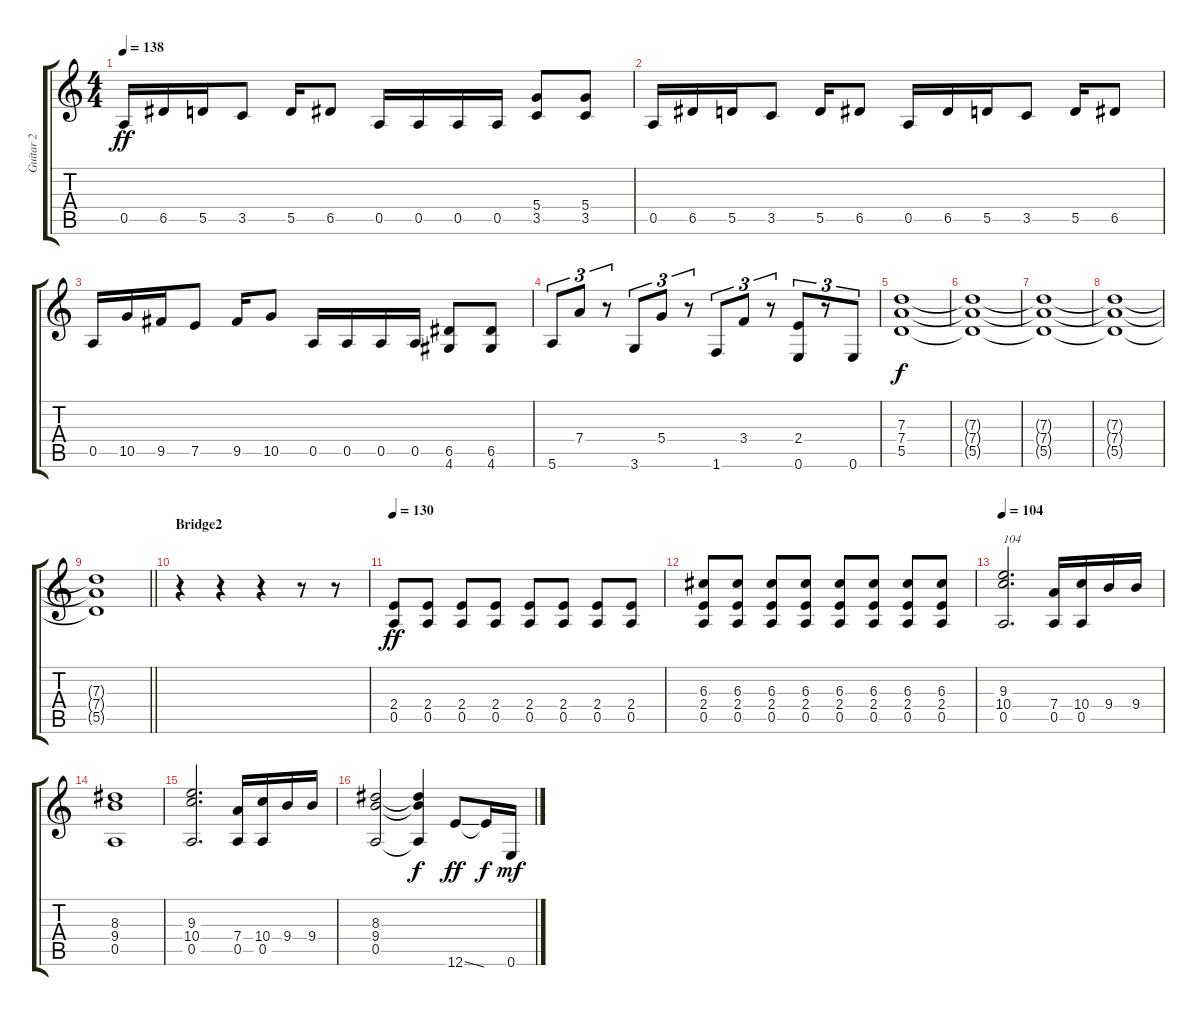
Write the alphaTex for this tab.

\track ("Guitar 2" "Guitar 2") {instrument distortionguitar}
\staff {score tabs}
\tuning (E4 B3 G3 D3 A2 E2) {hide}
\ts (4 4)
\tempo 138
\clef g2
\ks c
0.5.16{dy ff} 6.5.16 5.5.16 3.5.8 5.5.16 6.5.8 0.5.16 0.5.16 0.5.16 0.5.16 (5.4 3.5).8 (5.4 3.5).8 |
0.5.16 6.5.16 5.5.16 3.5.8 5.5.16 6.5.8 0.5.16 6.5.16 5.5.16 3.5.8 5.5.16 6.5.8 |
0.5.16 10.5.16 9.5.16 7.5.8 9.5.16 10.5.8 0.5.16 0.5.16 0.5.16 0.5.16 (6.5 4.6).8 (6.5 4.6).8 |
5.6.8{tu (3 2)} 7.4.8{tu (3 2)} r.8{tu (3 2)} 3.6.8{tu (3 2)} 5.4.8{tu (3 2)} r.8{tu (3 2)} 1.6.8{tu (3 2)} 3.4.8{tu (3 2)} r.8{tu (3 2)} (2.4 0.6).8{tu (3 2)} r.8{tu (3 2)} 0.6.8{tu (3 2)} |
(7.3 7.4 5.5).1{dy f volume 0} |
(7.3{t} 7.4{t} 5.5{t}).1 |
(7.3{t} 7.4{t} 5.5{t}).1 |
(7.3{t} 7.4{t} 5.5{t}).1 |
\barLineRight lightlight
(7.3{t} 7.4{t} 5.5{t}).1 |
\section ("" "Bridge2")
r.4 r.4 r.4 r.8 r.8 |
\tempo 130
(2.4 0.5).8{dy ff volume 13} (2.4 0.5).8 (2.4 0.5).8 (2.4 0.5).8 (2.4 0.5).8 (2.4 0.5).8 (2.4 0.5).8 (2.4 0.5).8 |
(6.3 2.4 0.5).8 (6.3 2.4 0.5).8 (6.3 2.4 0.5).8 (6.3 2.4 0.5).8 (6.3 2.4 0.5).8 (6.3 2.4 0.5).8 (6.3 2.4 0.5).8 (6.3 2.4 0.5).8 |
\tempo 104
(9.3 10.4 0.5).2{d txt "104"} (7.4 0.5).16 (10.4 0.5).16 9.4.16 9.4.16 |
(8.3 9.4 0.5).1 |
(9.3 10.4 0.5).2{d} (7.4 0.5).16 (10.4 0.5).16 9.4.16 9.4.16 |
(8.3 9.4 0.5).2 (8.3{t} 9.4{t} 0.5{t}).4{dy f} 12.6{ss}.8{dy ff} 12.6{t}.16{dy f} 0.6.16{dy mf}
